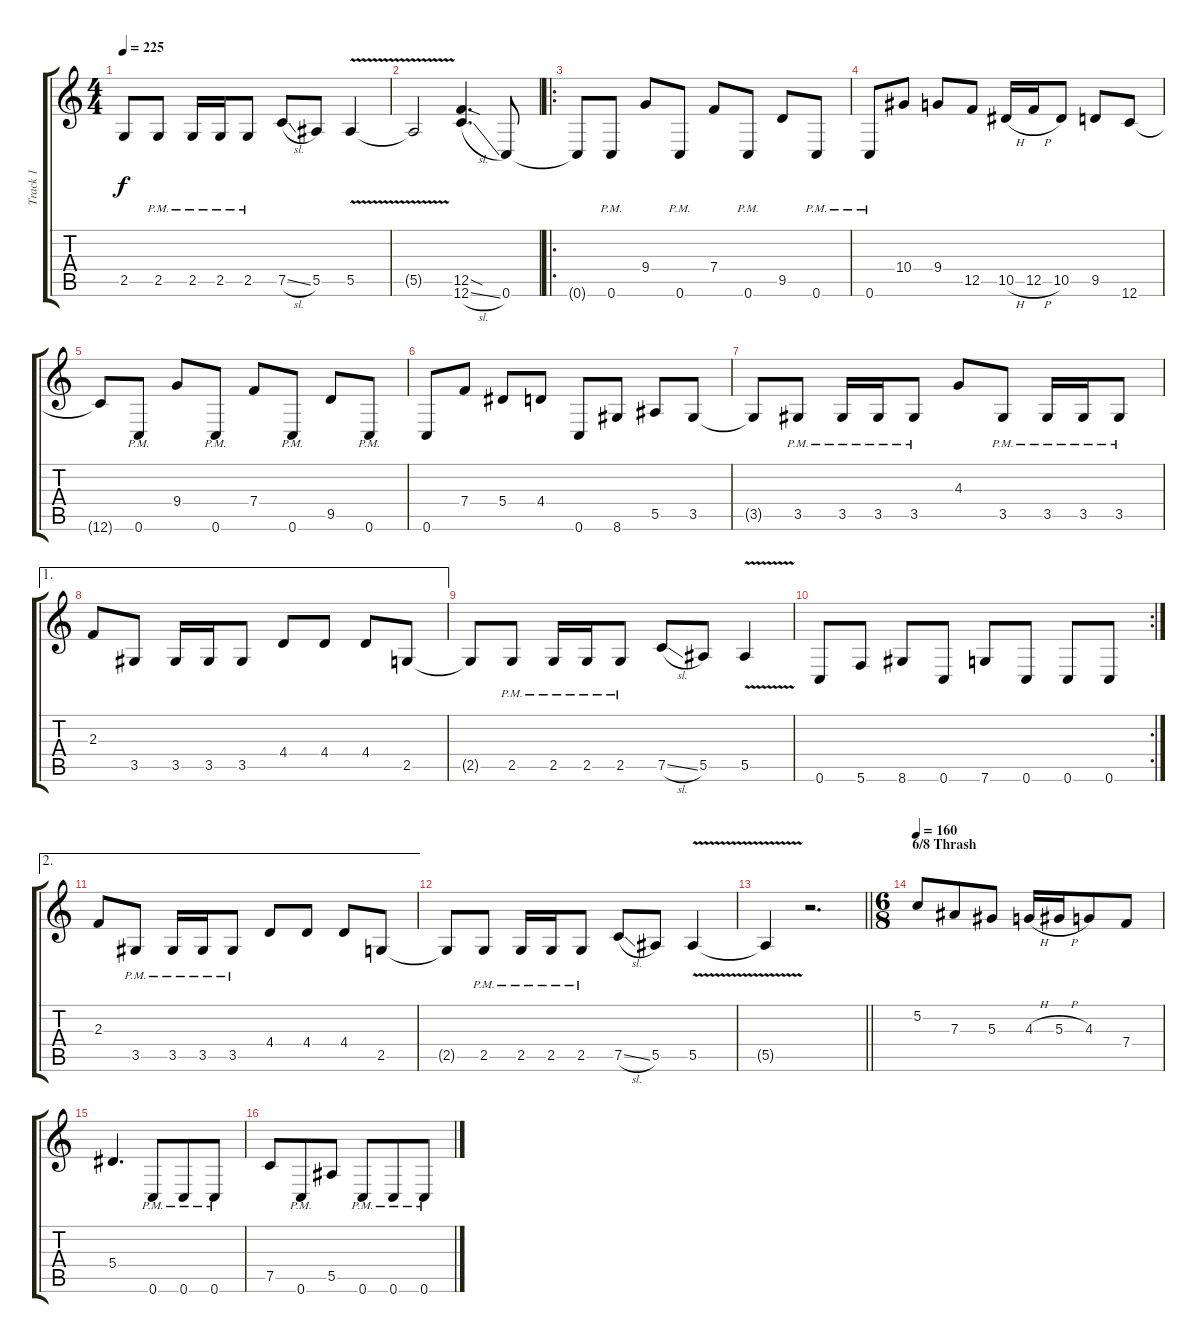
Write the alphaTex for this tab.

\track ("Track 1" "Track 1") {instrument distortionguitar}
\staff {score tabs}
\tuning (C4 G3 Eb3 Bb2 F2 C2) {hide}
\ts (4 4)
\tempo 225
\clef g2
\ks c
2.5{t}.8{dy f} 2.5{pm}.8 2.5{pm}.16 2.5{pm}.16 2.5{pm}.8 7.5{sl}.8 5.5.8 5.5{v}.4 |
5.5{t}.2 (12.5{sod} 12.6{sl}).4{d} 0.6.8 |
\ro
0.6{t}.8 0.6{pm}.8 9.4.8 0.6{pm}.8 7.4.8 0.6{pm}.8 9.5.8 0.6{pm}.8 |
0.6{pm}.8 10.4.8 9.4.8 12.5.8 10.5{h}.16 12.5{h}.16 10.5.8 9.5.8 12.6.8 |
12.6{t}.8 0.6{pm}.8 9.4.8 0.6{pm}.8 7.4.8 0.6{pm}.8 9.5.8 0.6{pm}.8 |
0.6.8 7.4.8 5.4.8 4.4.8 0.6.8 8.6.8 5.5.8 3.5.8 |
3.5{t}.8 3.5{pm}.8 3.5{pm}.16 3.5{pm}.16 3.5{pm}.8 4.3.8 3.5{pm}.8 3.5{pm}.16 3.5{pm}.16 3.5{pm}.8 |
\ae 1
2.3.8 3.5.8 3.5.16 3.5.16 3.5.8 4.4.8 4.4.8 4.4.8 2.5.8 |
2.5{t}.8 2.5{pm}.8 2.5{pm}.16 2.5{pm}.16 2.5{pm}.8 7.5{sl}.8 5.5.8 5.5{v}.4 |
\rc 2
0.6.8 5.6.8 8.6.8 0.6.8 7.6.8 0.6.8 0.6.8 0.6.8 |
\ae 2
2.3.8 3.5{pm}.8 3.5{pm}.16 3.5{pm}.16 3.5{pm}.8 4.4.8 4.4.8 4.4.8 2.5.8 |
2.5{t}.8 2.5{pm}.8 2.5{pm}.16 2.5{pm}.16 2.5{pm}.8 7.5{sl}.8 5.5.8 5.5{v}.4 |
\barLineRight lightlight
5.5{t}.4 r.2{d} |
\ts (6 8)
\section ("" "6/8 Thrash")
\tempo 160
5.2.8 7.3.8 5.3.8 4.3{h}.16 5.3{h}.16 4.3.8 7.4.8 |
5.4.4{d} 0.6{pm}.8 0.6{pm}.8 0.6{pm}.8 |
7.5.8 0.6{pm}.8 5.5.8 0.6{pm}.8 0.6{pm}.8 0.6{pm}.8
